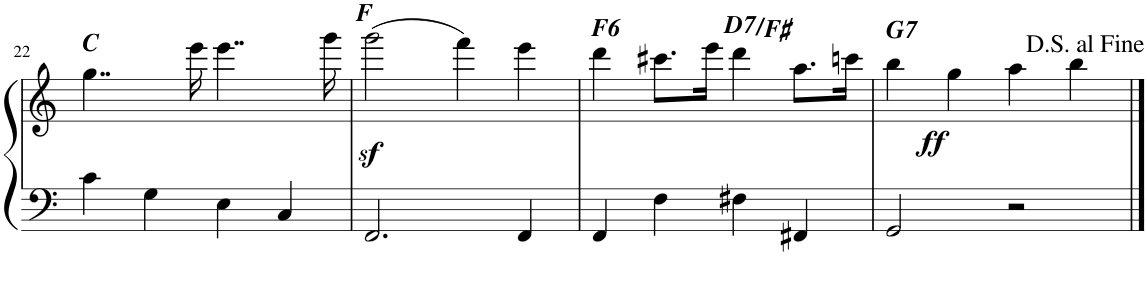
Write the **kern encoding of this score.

**kern	**kern	**dynam	**harte
*part1	*part1	*part1	*part1
*staff2	*staff1	*staff1/2	*
*I"Piano	*	*	*
!!LO:PB:g=z
*clefF4	*clefG2	*	*
*k[]	*k[]	*	*
*M4/4	*M4/4	*	*
=22	=22	=22	=22
4c\	4..gg\	.	C:maj
4G\	.	.	.
.	16eee\	.	.
4E\	4..eee\	.	.
4C/	.	.	.
.	16ggg\	.	.
=23	=23	=23	=23
2.FF/	(2ggg\	.	F:maj
.	4fff\)	.	.
4FF/	4eee\	.	.
=24	=24	=24	=24
!	!	!	!LO:H:kt=6
4FF/	4ddd\	.	F:maj6
4F\	8.ccc#X\L	.	.
.	16eee\Jk	.	.
!	!	!	!LO:H:kt=7
4F#X\	4ddd\	.	D:7/3
4FF#X/	8.aa\L	.	.
.	16cccn\Jk	.	.
=25	=25	=25	=25
!	!	!	!LO:H:kt=7
2GG/	4bb\	.	G:7
!	!	!LO:DY:b	!
.	4gg\	ff	.
2r	4aa\	.	.
.	4bb\	.	.
==	==	==	==
*-	*-	*-	*-
